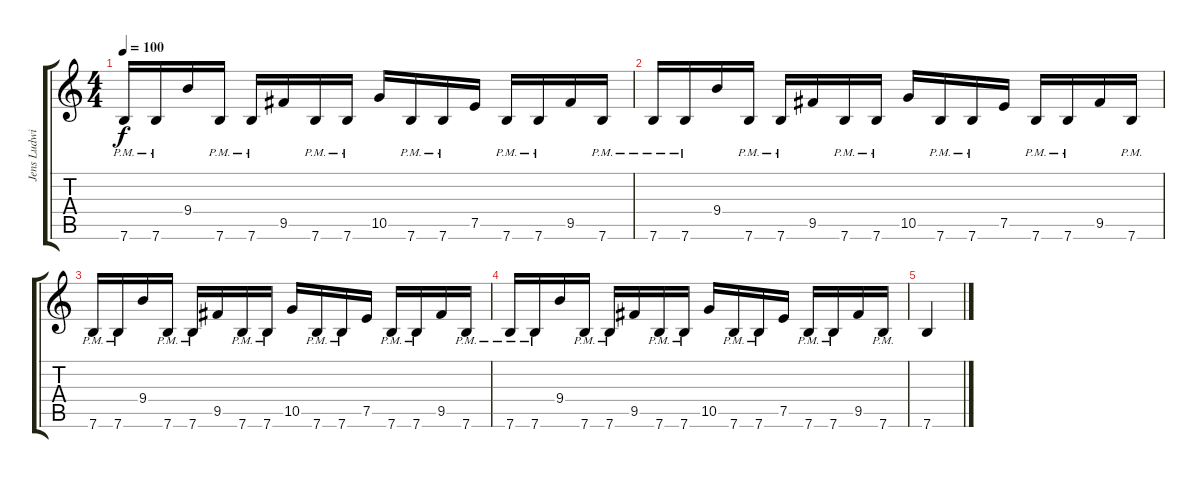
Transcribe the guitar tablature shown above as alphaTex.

\track ("Jens Ludwig" "Jens Ludwi") {instrument overdrivenguitar}
\staff {score tabs}
\tuning (E4 B3 G3 D3 A2 E2) {hide}
\ts (4 4)
\tempo 100
\clef g2
\ks c
7.6{pm}.16{dy f} 7.6{pm}.16 9.4.16 7.6{pm}.16 7.6{pm}.16 9.5.16 7.6{pm}.16 7.6{pm}.16 10.5.16 7.6{pm}.16 7.6{pm}.16 7.5.16 7.6{pm}.16 7.6{pm}.16 9.5.16 7.6{pm}.16 |
7.6{pm}.16 7.6{pm}.16 9.4.16 7.6{pm}.16 7.6{pm}.16 9.5.16 7.6{pm}.16 7.6{pm}.16 10.5.16 7.6{pm}.16 7.6{pm}.16 7.5.16 7.6{pm}.16 7.6{pm}.16 9.5.16 7.6{pm}.16 |
7.6{pm}.16 7.6{pm}.16 9.4.16 7.6{pm}.16 7.6{pm}.16 9.5.16 7.6{pm}.16 7.6{pm}.16 10.5.16 7.6{pm}.16 7.6{pm}.16 7.5.16 7.6{pm}.16 7.6{pm}.16 9.5.16 7.6{pm}.16 |
7.6{pm}.16 7.6{pm}.16 9.4.16 7.6{pm}.16 7.6{pm}.16 9.5.16 7.6{pm}.16 7.6{pm}.16 10.5.16 7.6{pm}.16 7.6{pm}.16 7.5.16 7.6{pm}.16 7.6{pm}.16 9.5.16 7.6{pm}.16 |
7.6.4
